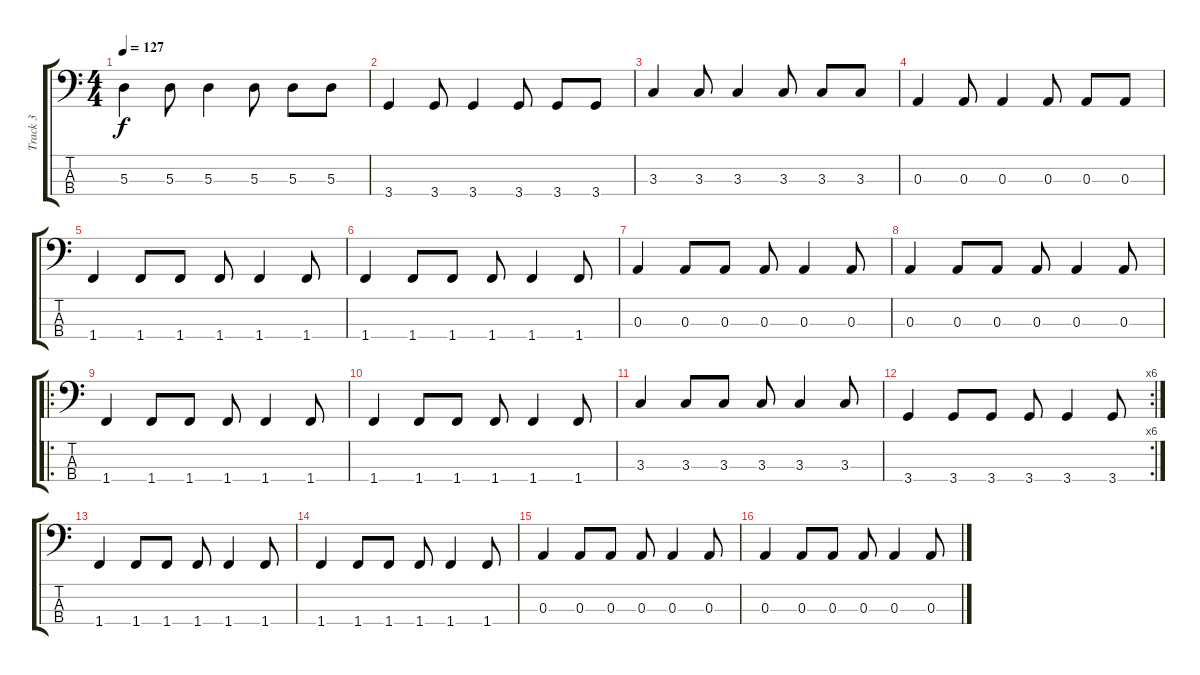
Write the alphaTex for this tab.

\track ("Track 3" "Track 3") {instrument electricbassfinger}
\staff {score tabs}
\tuning (G2 D2 A1 E1) {hide}
\ts (4 4)
\tempo 127
\clef f4
\ks c
5.3.4{dy f} 5.3.8 5.3.4 5.3.8 5.3.8 5.3.8 |
3.4.4 3.4.8 3.4.4 3.4.8 3.4.8 3.4.8 |
3.3.4 3.3.8 3.3.4 3.3.8 3.3.8 3.3.8 |
0.3.4 0.3.8 0.3.4 0.3.8 0.3.8 0.3.8 |
1.4.4 1.4.8 1.4.8 1.4.8 1.4.4 1.4.8 |
1.4.4 1.4.8 1.4.8 1.4.8 1.4.4 1.4.8 |
0.3.4 0.3.8 0.3.8 0.3.8 0.3.4 0.3.8 |
0.3.4 0.3.8 0.3.8 0.3.8 0.3.4 0.3.8 |
\ro
1.4.4 1.4.8 1.4.8 1.4.8 1.4.4 1.4.8 |
1.4.4 1.4.8 1.4.8 1.4.8 1.4.4 1.4.8 |
3.3.4 3.3.8 3.3.8 3.3.8 3.3.4 3.3.8 |
\rc 6
3.4.4 3.4.8 3.4.8 3.4.8 3.4.4 3.4.8 |
1.4.4 1.4.8 1.4.8 1.4.8 1.4.4 1.4.8 |
1.4.4 1.4.8 1.4.8 1.4.8 1.4.4 1.4.8 |
0.3.4 0.3.8 0.3.8 0.3.8 0.3.4 0.3.8 |
0.3.4 0.3.8 0.3.8 0.3.8 0.3.4 0.3.8
